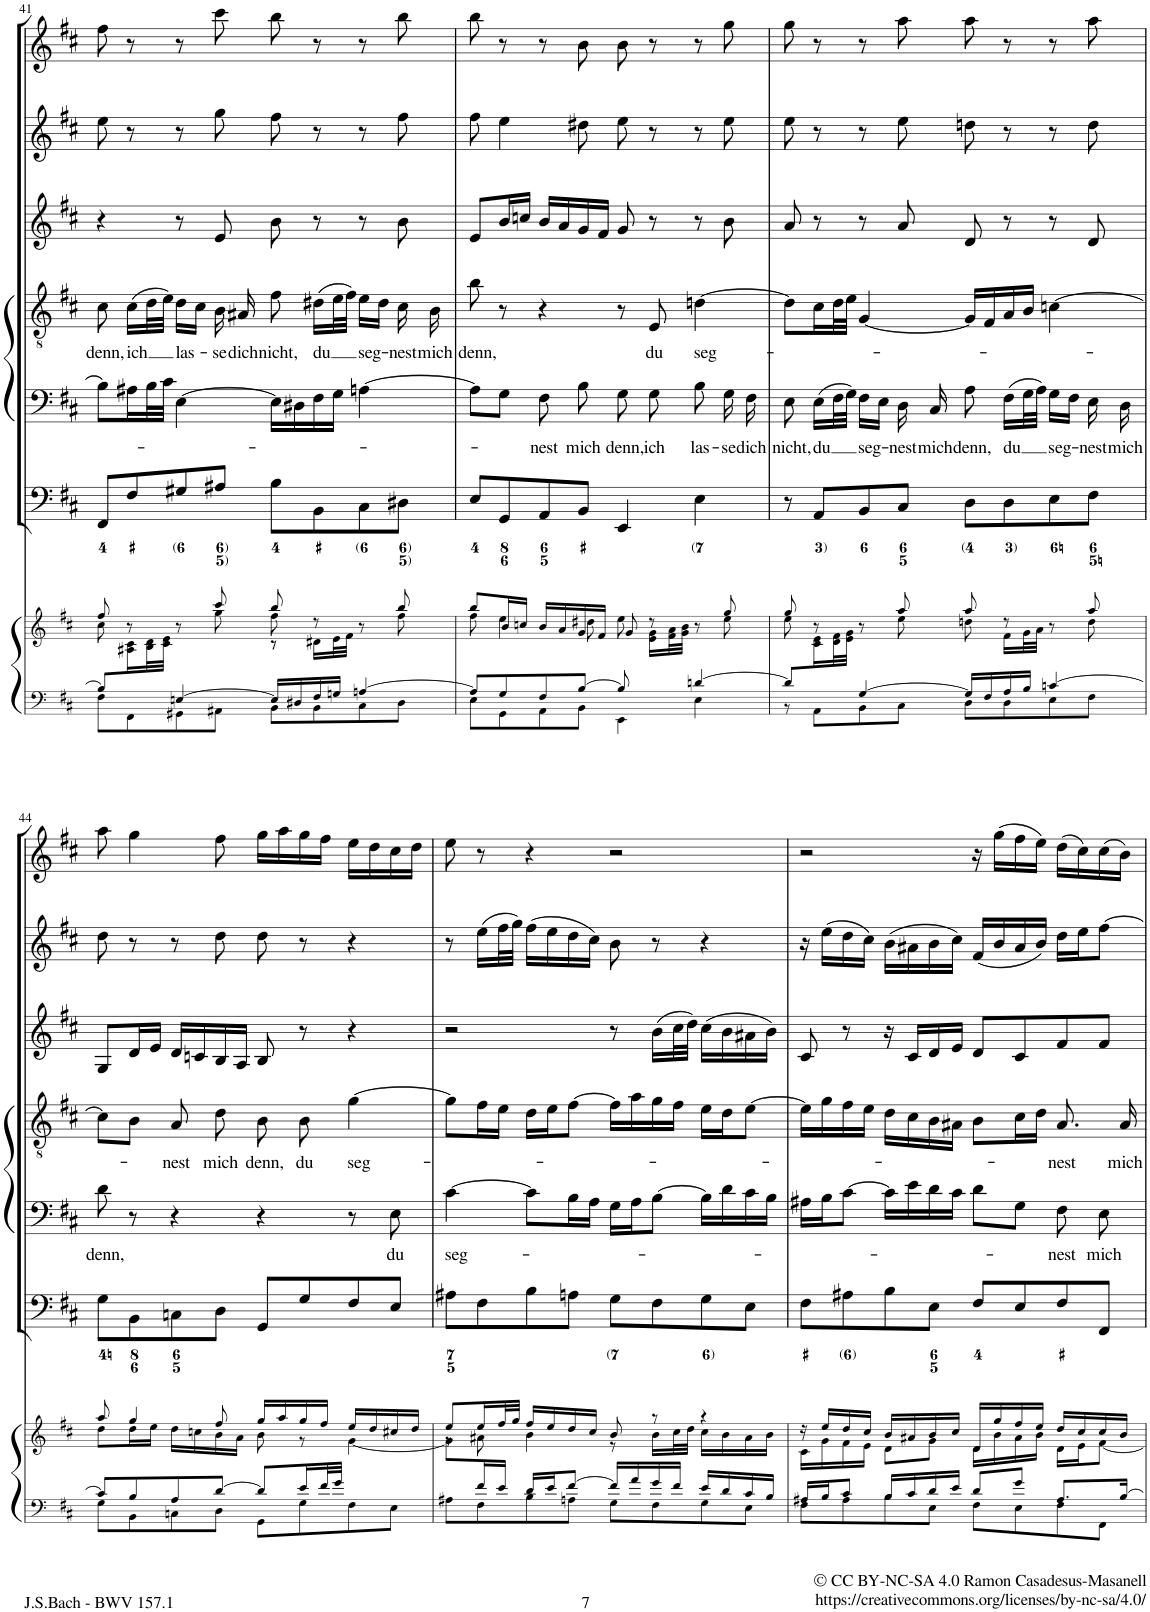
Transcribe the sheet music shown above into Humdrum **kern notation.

**kern	**kern	**kern	**kern	**text	**kern	**text	**kern	**kern	**kern
*part7	*part7	*part6	*part5	*part5	*part4	*part4	*part3	*part2	*part1
*staff8	*staff7	*staff6	*staff5	*staff5	*staff4	*staff4	*staff3	*staff2	*staff1
*I"Piano reduction	*	*I"Continuo	*I"Basso	*	*I"Tenore	*	*I"Violino (Solo)	*I"Oboe	*I"Flauto Traverso
*I'Pno	*	*	*	*	*	*	*I'Vln	*I'Ob	*I'Fl
!!LO:PB:g=z
*clefF4	*clefG2	*clefF4	*clefF4	*	*clefGv2	*	*clefG2	*clefG2	*clefG2
*k[f#c#]	*k[f#c#]	*k[f#c#]	*k[f#c#]	*	*k[f#c#]	*	*k[f#c#]	*k[f#c#]	*k[f#c#]
*M4/4	*M4/4	*M4/4	*M4/4	*	*M4/4	*	*M4/4	*M4/4	*M4/4
*met(c)	*met(c)	*met(c)	*met(c)	*	*met(c)	*	*met(c)	*met(c)	*met(c)
=41	=41	=41	=41	=41	=41	=41	=41	=41	=41
*^	*^	*	*	*	*	*	*	*	*
*	*	*	*^	*	*	*	*	*	*	*	*
!	!	!	!	!	!	!	!	!	!LO:LY:b	!	!	!
8B/L]	8F#\L	8ff#/	8cc#\	8ryy	8FF#/L	8B\L]	.	8c#\	denn,	4r	8ee\	8ff#\
!	!	!	!	!	!	!	!	!	!LO:LY:b	!	!	!
8ryy	8FF#\	8r	8ryy	16A#X\ 16c#\L	8F#/	16A#X\L	.	(16c#\LL	ich	.	8r	8r
.	.	.	.	32B\ 32d\L	.	32B\L	.	32d\L	.	.	.	.
.	.	.	.	32c#\ 32e\JJJ	.	32c#\JJJ	.	32e\JJJ)	.	.	.	.
!	!	!	!	!	!	!	!	!	!LO:LY:b	!	!	!
[4En/	8GG#X\	8r	8ryy	2.ryy	8G#X/	[4E\	.	16d\LL	las-	8r	8r	8r
.	.	.	.	.	.	.	.	16c#\JJ	.	.	.	.
!	!	!	!	!	!	!	!	!	!LO:LY:b	!	!	!
.	8AA#X\J	8ccc#/	8gg\	.	8A#X/J	.	.	16B\	-se	8e/	8gg\	8ccc#\
!	!	!	!	!	!	!	!	!	!LO:LY:b	!	!	!
.	.	.	.	.	.	.	.	16A#X/	dich	.	.	.
!	!	!	!	!	!	!	!	!	!LO:LY:b	!	!	!
16E/LL]	8BB\L	8bb/	8ff#\	.	8B\L	16E\LL]	.	8f#\	nicht,	8b\	8ff#\	8bb\
16D#X/	.	.	.	.	.	16D#X\	.	.	.	.	.	.
!	!	!	!	!	!	!	!	!	!LO:LY:b	!	!	!
16F#/	8BB\	8r	16d#X\LL	.	8BB\	16F#\	.	(16d#X\LL	du	8r	8r	8r
16Gn/JJ	.	.	32e\L	.	.	16G\JJ	.	32e\L	.	.	.	.
.	.	.	32f#\JJJ	.	.	.	.	32f#\JJJ)	.	.	.	.
!	!	!	!	!	!	!	!	!	!LO:LY:b	!	!	!
[4An/	8C#\	8r	8ryy	.	8C#\	[4An\	.	16e\LL	seg-	8r	8r	8r
.	.	.	.	.	.	.	.	16d#\JJ	.	.	.	.
!	!	!	!	!	!	!	!	!	!LO:LY:b	!	!	!
.	8D#\J	8bb/	8ff#\	.	8D#X\J	.	.	16c#\	-nest	8b\	8ff#\	8bb\
!	!	!	!	!	!	!	!	!	!LO:LY:b	!	!	!
.	.	.	.	.	.	.	.	16B\	mich	.	.	.
*	*	*	*v	*v	*	*	*	*	*	*	*	*
=42	=42	=42	=42	=42	=42	=42	=42	=42	=42	=42	=42
!	!	!	!	!	!	!	!	!LO:LY:b	!	!	!
8A/L]	8E\L	8bb/L	8ff#\	8E/L	8A\L]	.	8b\	denn,	8e/L	8ff#\	8bb\
8G/	8GG\	16b/L	4ee\	8GG/	8G\J	.	8r	.	16b/L	4ee\	8r
.	.	16ccn/JJ	.	.	.	.	.	.	16ccn/JJ	.	.
!	!	!	!	!	!	!LO:LY:b	!	!	!	!	!
8F#/	8AA\	16b/LL	.	8AA/	8F#\	-nest	4r	.	16b/LL	.	8r
.	.	16a/	.	.	.	.	.	.	16a/	.	.
!	!	!	!	!	!	!LO:LY:b	!	!	!	!	!
[8B/J	8BB\J	16g/	8dd#X\	8BB/J	8B\	mich	.	.	16g/	8dd#X\	8b\
.	.	16f#/JJ	.	.	.	.	.	.	16f#/JJ	.	.
!	!	!	!	!	!	!LO:LY:b	!	!	!	!	!
8B/]	4EE\	8g/	8ee\	4EE/	8G\	denn,	8r	.	8g/	8ee\	8b\
!	!	!	!	!	!	!LO:LY:b	!	!LO:LY:b	!	!	!
8ryy	.	8r	16e\ 16g\LL	.	8G\	ich	8E/	du	8r	8r	8r
.	.	.	32f#\ 32a\L	.	.	.	.	.	.	.	.
.	.	.	32g\ 32b\JJJ	.	.	.	.	.	.	.	.
!	!	!	!	!	!	!LO:LY:b	!	!LO:LY:b	!	!	!
[4dn/	4E\	8r	8ryy	4E\	8B\	las-	[4dn\	seg-	8r	8r	8r
!	!	!	!	!	!	!LO:LY:b	!	!	!	!	!
.	.	8gg/	8ee\	.	16G\	-se	.	.	8b\	8ee\	8gg\
!	!	!	!	!	!	!LO:LY:b	!	!	!	!	!
.	.	.	.	.	16F#\	dich	.	.	.	.	.
=43	=43	=43	=43	=43	=43	=43	=43	=43	=43	=43	=43
*	*	*	*^	*	*	*	*	*	*	*	*
!	!	!	!	!	!	!	!LO:LY:b	!	!	!	!	!
8d/L]	8r	8gg/	8ee\	8ryy	8r	8E\	nicht,	8d\L]	.	8a/	8ee\	8gg\
!	!	!	!	!	!	!	!LO:LY:b	!	!	!	!	!
8ryy	8AA\L	8r	8ryy	16c#\ 16e\L	8AA/L	(16E\LL	du	16c#\L	.	8r	8r	8r
.	.	.	.	32d\ 32f#\L	.	32F#\L	.	32d\L	.	.	.	.
.	.	.	.	32e\ 32g\JJJ	.	32G\JJJ)	.	32e\JJJ	.	.	.	.
!	!	!	!	!	!	!	!LO:LY:b	!	!	!	!	!
[4G/	8BB\	8r	8ryy	2.ryy	8BB/	16F#\LL	seg-	[4G/	.	8r	8r	8r
.	.	.	.	.	.	16E\JJ	.	.	.	.	.	.
!	!	!	!	!	!	!	!LO:LY:b	!	!	!	!	!
.	8C#\J	8aa/	8ee\	.	8C#/J	16D\	-nest	.	.	8a/	8ee\	8aa\
!	!	!	!	!	!	!	!LO:LY:b	!	!	!	!	!
.	.	.	.	.	.	16C#/	mich	.	.	.	.	.
!	!	!	!	!	!	!	!LO:LY:b	!	!	!	!	!
16G/LL]	8D\L	8aa/	8ddn\	.	8D\L	8A\	denn,	16G/LL]	.	8d/	8ddn\	8aa\
16F#/	.	.	.	.	.	.	.	16F#/	.	.	.	.
!	!	!	!	!	!	!	!LO:LY:b	!	!	!	!	!
16A/	8D\	8r	16f#\LL	.	8D\	(16F#\LL	du	16A/	.	8r	8r	8r
16B/JJ	.	.	32g\L	.	.	32G\L	.	16B/JJ	.	.	.	.
.	.	.	32a\JJJ	.	.	32A\JJJ)	.	.	.	.	.	.
!	!	!	!	!	!	!	!LO:LY:b	!	!	!	!	!
[4cn/	8E\	8r	8ryy	.	8E\	16G\LL	seg-	[4cn\	.	8r	8r	8r
.	.	.	.	.	.	16F#\JJ	.	.	.	.	.	.
!	!	!	!	!	!	!	!LO:LY:b	!	!	!	!	!
.	8F#\J	8aa/	8dd\	.	8F#\J	16E\	-nest	.	.	8d/	8dd\	8aa\
!	!	!	!	!	!	!	!LO:LY:b	!	!	!	!	!
.	.	.	.	.	.	16D\	mich	.	.	.	.	.
*	*	*	*v	*v	*	*	*	*	*	*	*	*
!!LO:LB:g=z
=44	=44	=44	=44	=44	=44	=44	=44	=44	=44	=44	=44
!	!	!	!	!	!	!LO:LY:b	!	!	!	!	!
8c/L]	8G\L	8aa/	8dd\L	8G\L	8d\	denn,	8c\L]	.	8G/L	8dd\	8aa\
8B/	8BB\	4gg/	16dd\L	8BB\	8r	.	8B\J	.	16d/L	8r	4gg\
.	.	.	16ee\JJ	.	.	.	.	.	16e/JJ	.	.
!	!	!	!	!	!	!	!	!LO:LY:b	!	!	!
8A/	8Cn\	.	16dd\LL	8Cn\	4r	.	8A/	-nest	16d/LL	8r	.
.	.	.	16ccn\	.	.	.	.	.	16cn/	.	.
!	!	!	!	!	!	!	!	!LO:LY:b	!	!	!
[8d/J	8D\J	8ff#/	16b\	8D\J	.	.	8d\	mich	16B/	8dd\	8ff#\
.	.	.	16a\JJ	.	.	.	.	.	16A/JJ	.	.
!	!	!	!	!	!	!	!	!LO:LY:b	!	!	!
8d/L]	8GG\L	16gg/LL	8b\	8GG/L	4r	.	8B\	denn,	8B/	8dd\	16gg\LL
.	.	16aa/	.	.	.	.	.	.	.	.	16aa\
!	!	!	!	!	!	!	!	!LO:LY:b	!	!	!
16e/L	8G\	16gg/	8r	8G/	.	.	8B\	du	8r	8r	16gg\
32f#/L	.	16ff#/JJ	.	.	.	.	.	.	.	.	16ff#\JJ
32g/JJJ	.	.	.	.	.	.	.	.	.	.	.
!	!	!	!	!	!	!	!	!LO:LY:b	!	!	!
4ryy	8F#\	16ee/LL	[4g\	8F#/	8r	.	[4g\	seg-	4r	4r	16ee\LL
.	.	16dd/	.	.	.	.	.	.	.	.	16dd\
!	!	!	!	!	!	!LO:LY:b	!	!	!	!	!
.	8E\J	16cc#X/	.	8E/J	8E\	du	.	.	.	.	16cc#\
.	.	16dd/JJ	.	.	.	.	.	.	.	.	16dd\JJ
=45	=45	=45	=45	=45	=45	=45	=45	=45	=45	=45	=45
*	*	*	*^	*	*	*	*	*	*	*	*
!	!	!	!	!	!	!	!LO:LY:b	!	!	!	!	!
8ryy	8A#X\L	8ee/L	8r	8g\L]	8A#X\L	[4c#\	seg-	8g\L]	.	2r	8r	8ee\
16f#/L	8F#\	16ee/L	8a#X\	2..ryy	8F#\	.	.	16f#\L	.	.	(16ee\LL	8r
16e/JJ	.	32ff#/L	.	.	.	.	.	16e\JJ	.	.	32ff#\L	.
.	.	32gg/JJJ	.	.	.	.	.	.	.	.	32gg\JJJ)	.
16d/LL	8B\	16ff#/LL	4b\	.	8B\	8c#\L]	.	16d\LL	.	.	(16ff#\LL	4r
16e/J	.	16ee/	.	.	.	.	.	16e\J	.	.	16ee\	.
[8f#/J	8An\J	16dd/	.	.	8An\J	16B\L	.	[8f#\J	.	.	16dd\	.
.	.	16cc#/JJ	.	.	.	16A\JJ	.	.	.	.	16cc#\JJ)	.
16f#/LL]	8G\L	8b/	8r	.	8G\L	16G\LL	.	16f#\LL]	.	8r	8b\	2r
16a/	.	.	.	.	.	16A\J	.	16a\	.	.	.	.
16g/	8F#\	8r	16b\LL	.	8F#\	[8B\J	.	16g\	.	(16b\LL	8r	.
16f#/JJ	.	.	32cc#\L	.	.	.	.	16f#\JJ	.	32cc#\L	.	.
.	.	.	32dd\JJJ	.	.	.	.	.	.	32dd\JJJ)	.	.
16e/LL	8G\	4r	16cc#\LL	.	8G\	16B\LL]	.	16e\LL	.	(16cc#\LL	4r	.
16d/	.	.	16b\	.	.	16d\	.	16d\J	.	16b\	.	.
16c#/	8E\J	.	16a#\	.	8E\J	16c#\	.	[8e\J	.	16a#X\	.	.
16B/JJ	.	.	16b\JJ	.	.	16B\JJ	.	.	.	16b\JJ)	.	.
*	*	*	*v	*v	*	*	*	*	*	*	*	*
=46	=46	=46	=46	=46	=46	=46	=46	=46	=46	=46	=46
16A#X/LL	8F#\L	16r	16c#\LL	8F#\L	16A#X\LL	.	16e\LL]	.	8c#/	16r	2r
16B/J	.	16ee/LL	16g\	.	16B\J	.	16g\	.	.	(16ee\LL	.
8c#/J	8A#\	16dd/	16f#\	8A#X\	[8c#\J	.	16f#\	.	8r	16dd\	.
.	.	16cc#/JJ	16e\JJ	.	.	.	16e\JJ	.	.	16cc#\JJ)	.
16B/LL	8B\	16b/LL	8d\L	8B\	16c#\LL]	.	16d\LL	.	16r	(16b\LL	.
16c#/	.	16a#X/	.	.	16e\	.	16c#\	.	16c#/LL	16a#X\	.
16d/	8E\J	16b/	8g\J	8E\J	16d\	.	16B\	.	16d/	16b\	.
16e/JJ	.	16cc#/JJ	.	.	16c#\JJ	.	16A#X\JJ	.	16e/JJ	16cc#\JJ)	.
8d/L	8F#\L	16d/LL	16d\LL	8F#/L	8d\L	.	8B\L	.	8d/L	(16f#/LL	16r
.	.	16gg/	16b\	.	.	.	.	.	.	16b/	(16gg\LL
8g/J	8E\	16ff#/	16a#\	8E/	8G\J	.	16c#\L	.	8c#/	16a#/	16ff#\
.	.	16ee/JJ	16b\JJ	.	.	.	16d\JJ	.	.	16b/JJ)	16ee\JJ)
!	!	!	!	!	!	!LO:LY:b	!	!LO:LY:b	!	!	!
8.A#/L	8F#\	16dd/LL	16d\LL	8F#/	8F#\	-nest	8.A#/	-nest	8f#/	16dd\LL	(16dd\LL
.	.	16cc#/	16e\J	.	.	.	.	.	.	16ee\J	16cc#\)
!	!	!	!	!	!	!LO:LY:b	!	!	!	!	!
.	8FF#\J	16cc#/	[8f#\J	8FF#/J	8E\	mich	.	.	8f#/J	[8ff#\J	(16cc#\
!	!	!	!	!	!	!	!	!LO:LY:b	!	!	!
[16B/Jk	.	16b/JJ	.	.	.	.	16A#/	mich	.	.	16b\JJ)
*v	*v	*	*	*	*	*	*	*	*	*	*
*	*v	*v	*	*	*	*	*	*	*	*
=	=	=	=	=	=	=	=	=	=
*-	*-	*-	*-	*-	*-	*-	*-	*-	*-
